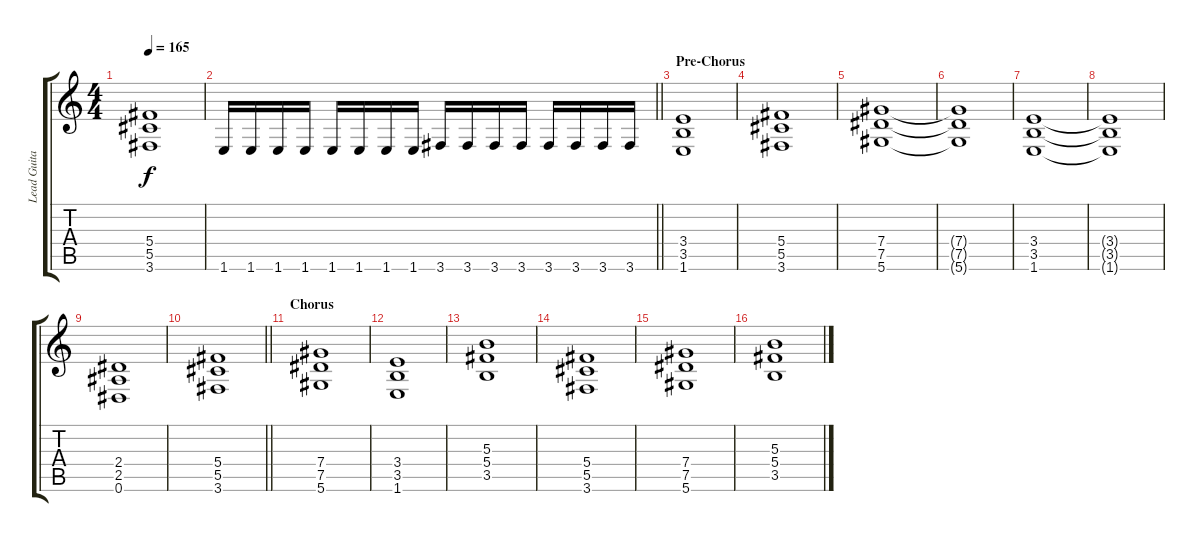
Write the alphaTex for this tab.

\track ("Lead Guitar" "Lead Guita") {instrument overdrivenguitar}
\staff {score tabs}
\tuning (Eb4 Bb3 Gb3 Db3 Ab2 Eb2) {hide}
\ts (4 4)
\tempo 165
\clef g2
\ks c
(5.4 5.5 3.6).1{dy f} |
\barLineRight lightlight
1.6.16 1.6.16 1.6.16 1.6.16 1.6.16 1.6.16 1.6.16 1.6.16 3.6.16 3.6.16 3.6.16 3.6.16 3.6.16 3.6.16 3.6.16 3.6.16 |
\section ("" "Pre-Chorus")
(3.4 3.5 1.6).1 |
(5.4 5.5 3.6).1 |
(7.4 7.5 5.6).1 |
(7.4{t} 7.5{t} 5.6{t}).1 |
(3.4 3.5 1.6).1 |
(3.4{t} 3.5{t} 1.6{t}).1 |
(2.4 2.5 0.6).1 |
\barLineRight lightlight
(5.4 5.5 3.6).1 |
\section ("" "Chorus")
(7.4 7.5 5.6).1 |
(3.4 3.5 1.6).1 |
(5.3 5.4 3.5).1 |
(5.4 5.5 3.6).1 |
(7.4 7.5 5.6).1 |
(5.3 5.4 3.5).1
